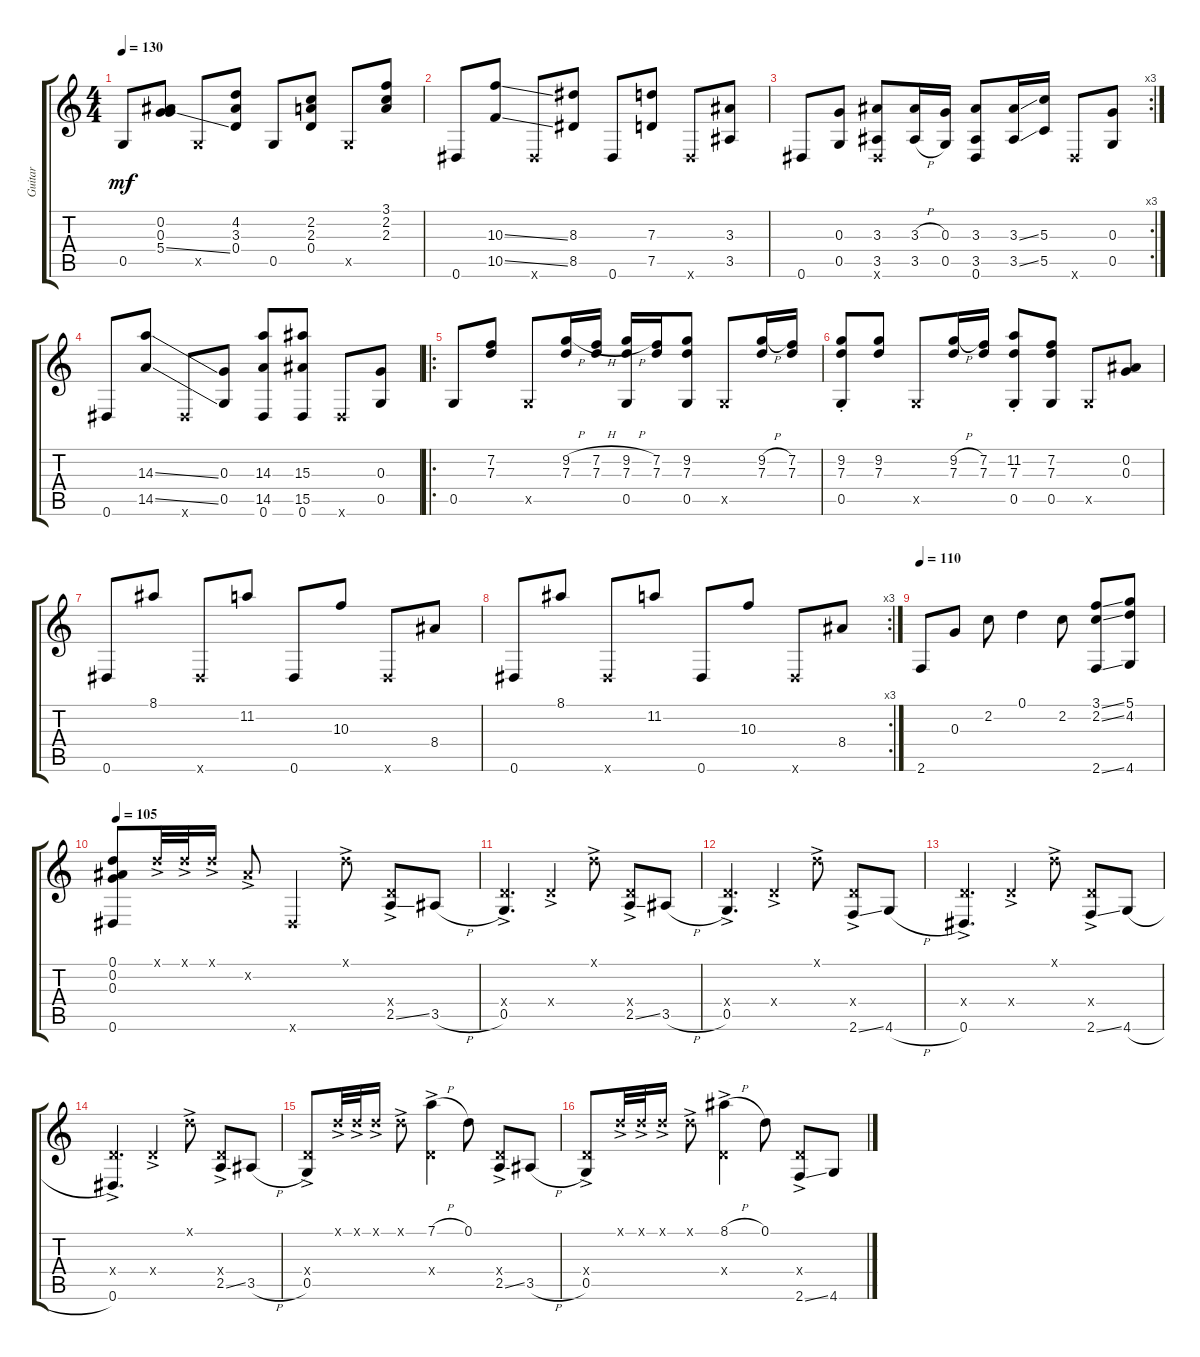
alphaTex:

\track ("Guitar" "Guitar") {instrument acousticguitarsteel}
\staff {score tabs}
\tuning (D4 Bb3 G3 D3 G2 Eb2) {hide}
\ts (4 4)
\tempo 130
\clef g2
\ks c
0.5.8{dy mf} (0.2 0.3 5.4{ss}).8 0.5{x}.8 (4.2 3.3 0.4).8 0.5.8 (2.2 2.3 0.4).8 0.5{x}.8 (3.1 2.2 2.3).8 |
0.6.8 (10.3{ss} 10.5{ss}).8 0.6{x}.8 (8.3 8.5).8 0.6.8 (7.3 7.5).8 0.6{x}.8 (3.3 3.5).8 |
\rc 3
0.6.8 (0.3 0.5).8 (3.3 3.5 0.6{x}).8 (3.3{h} 3.5{h}).16 (0.3 0.5).16 (3.3 3.5 0.6).8 (3.3{ss} 3.5{ss}).16 (5.3 5.5).16 0.6{x}.8 (0.3 0.5).8 |
0.6.8 (14.3{ss} 14.5{ss}).8 0.6{x}.8 (0.3 0.5).8 (14.3 14.5 0.6).8 (15.3 15.5 0.6).8 0.6{x}.8 (0.3 0.5).8 |
\ro
0.5.8 (7.2 7.3).8 0.5{x}.8 (9.2{h} 7.3).16 (7.2{h} 7.3).16 (9.2{h} 7.3 0.5).16 (7.2 7.3).16 (9.2 7.3 0.5).8 0.5{x}.8 (9.2{h} 7.3).16 (7.2 7.3).16 |
(9.2{st} 7.3{st} 0.5).8 (9.2 7.3).8 0.5{x}.8 (9.2{h} 7.3).16 (7.2 7.3).16 (11.2{st} 7.3{st} 0.5).8 (7.2 7.3 0.5).8 0.5{x}.8 (0.2 0.3).8 |
0.6.8 8.1.8 0.6{x}.8 11.2.8 0.6.8 10.3.8 0.6{x}.8 8.4.8 |
\rc 3
0.6.8 8.1.8 0.6{x}.8 11.2.8 0.6.8 10.3.8 0.6{x}.8 8.4.8 |
\tempo 110
2.6.8 0.3.8 2.2.8 0.1.4 2.2.8 (3.1{ss} 2.2{ss} 2.6{ss}).8 (5.1 4.2 4.6).8 |
\tempo 105
(0.1 0.2 0.3 0.6).8 0.1{ac x}.32 0.1{ac x}.32 0.1{ac x}.16 0.2{ac x}.8 0.6{x}.4 0.1{ac x}.8 (0.4{ac x} 2.5{ss ac}).8 3.5{h}.8 |
(0.4{ac x} 0.5{ac}).4{d} 0.4{ac x}.4 0.1{ac x}.8 (0.4{x} 2.5{ss ac}).8 3.5{h}.8 |
(0.4{ac x} 0.5{ac}).4{d} 0.4{ac x}.4 0.1{ac x}.8 (0.4{ac x} 2.6{ss ac}).8 4.6{h}.8 |
(0.4{ac x} 0.6{ac}).4{d} 0.4{ac x}.4 0.1{ac x}.8 (0.4{ac x} 2.6{ss ac}).8 4.6{h}.8 |
(0.4{ac x} 0.6{ac}).4{d} 0.4{ac x}.4 0.1{ac x}.8 (0.4{ac x} 2.5{ss ac}).8 3.5{h}.8 |
(0.4{ac x} 0.5{ac}).8 0.1{ac x}.32 0.1{ac x}.32 0.1{ac x}.16 0.1{ac x}.8 (7.1{h ac} 0.4{ac x}).4 0.1.8 (0.4{ac x} 2.5{ss ac}).8 3.5{h}.8 |
(0.4{ac x} 0.5{ac}).8 0.1{ac x}.32 0.1{ac x}.32 0.1{ac x}.16 0.1{ac x}.8 (8.1{h ac} 0.4{ac x}).4 0.1.8 (0.4{ac x} 2.6{ss ac}).8 4.6{h}.8
